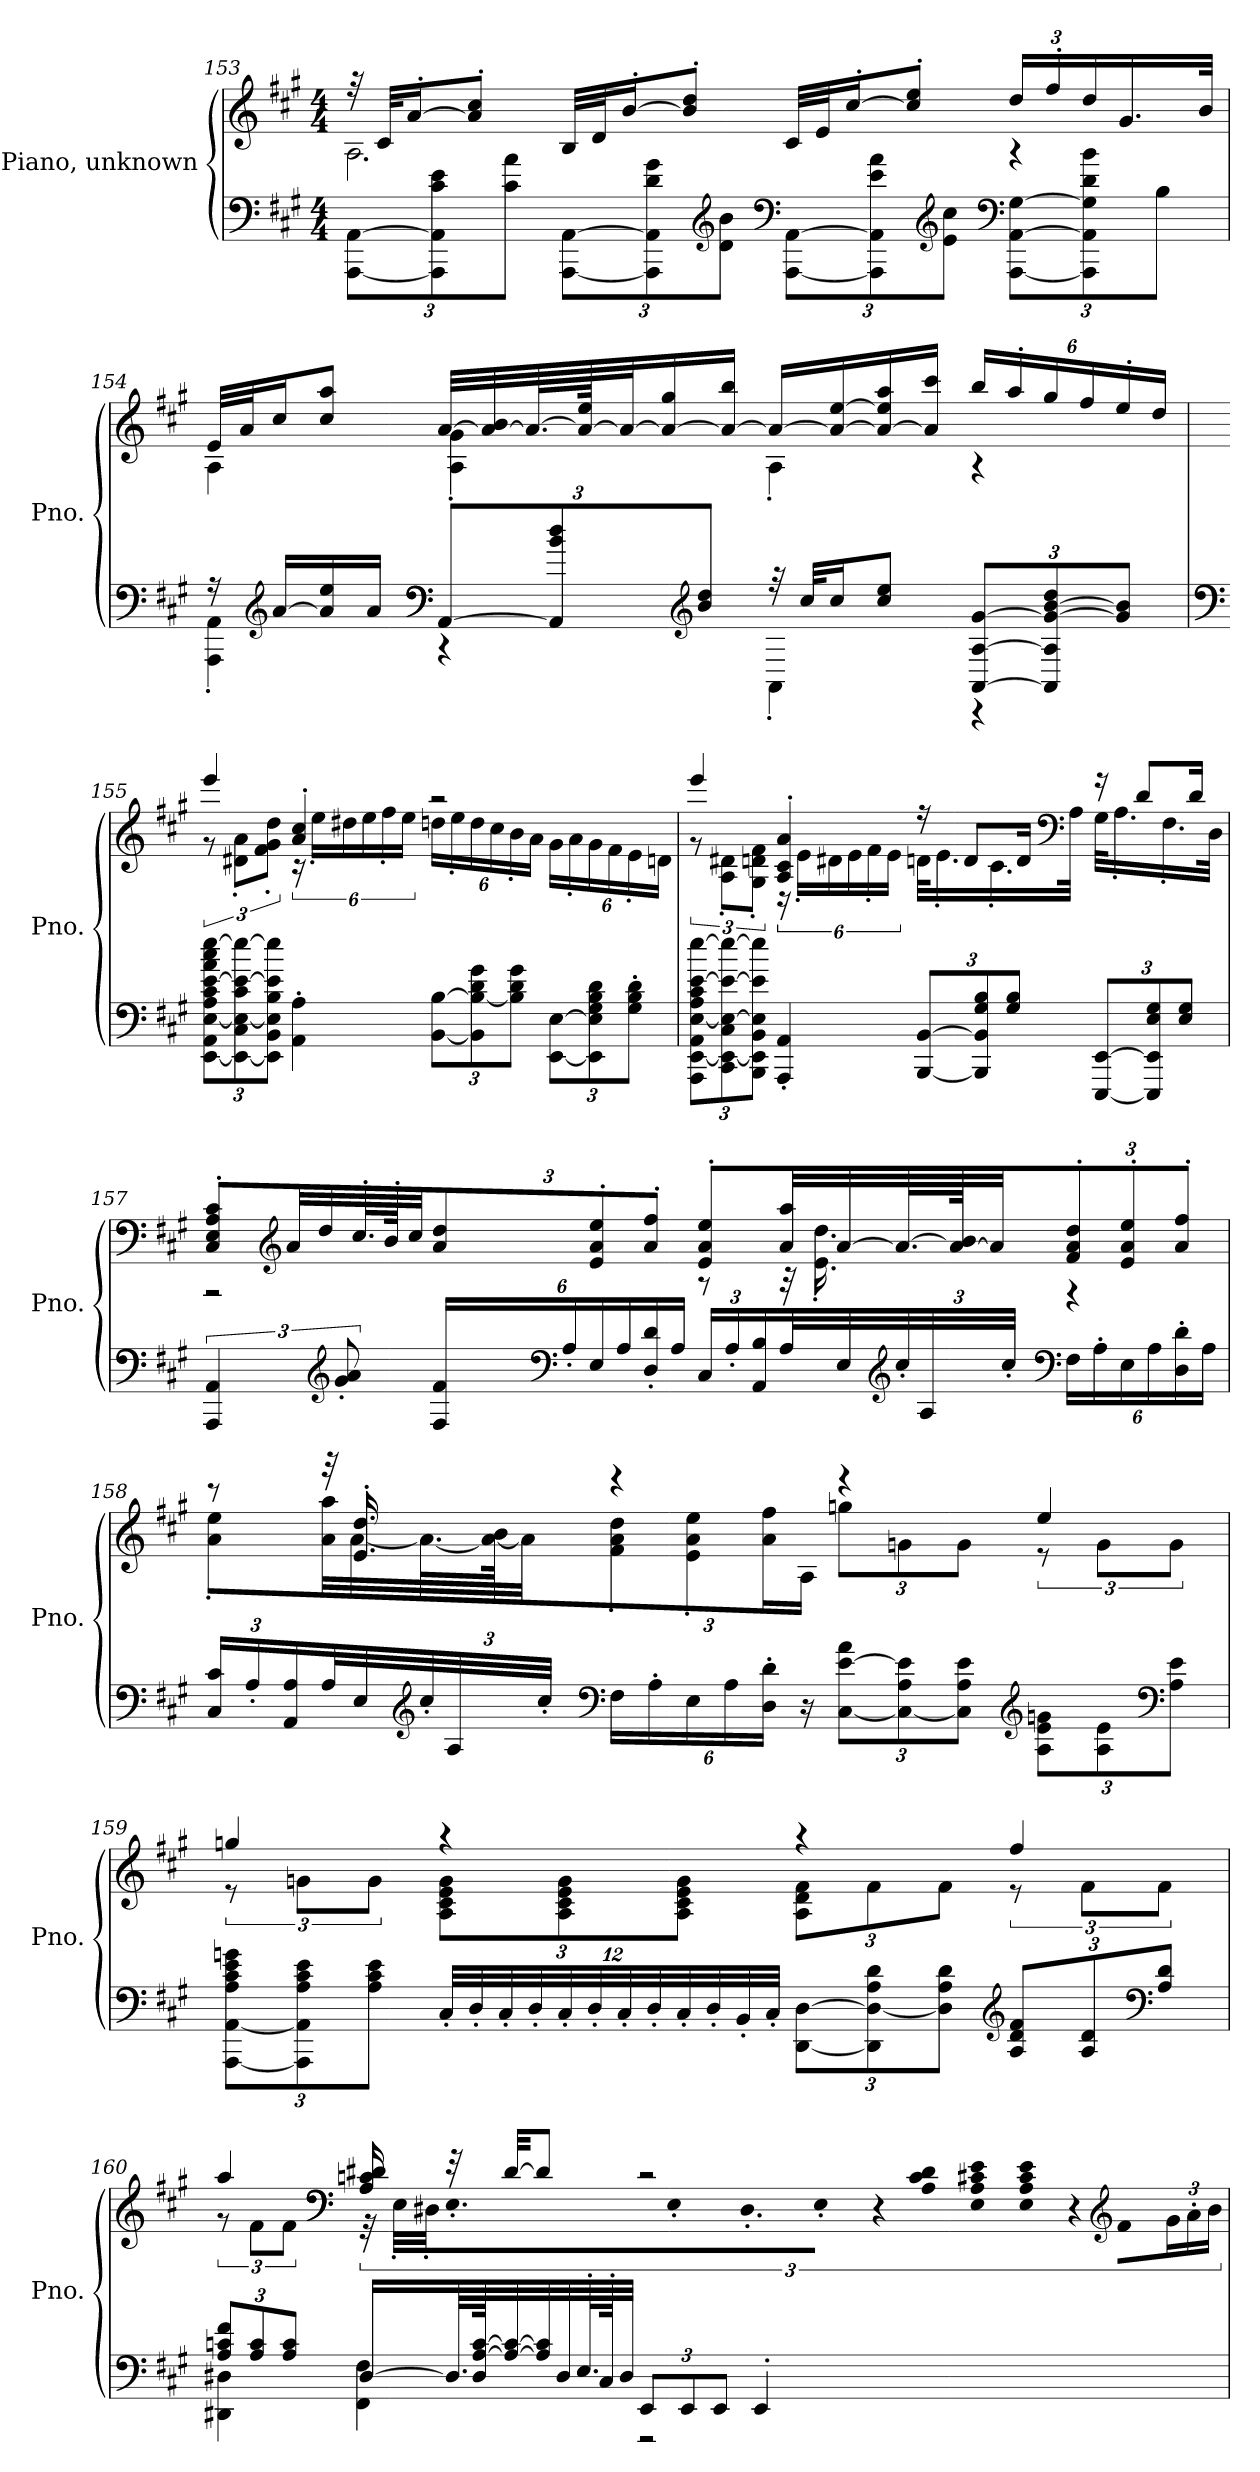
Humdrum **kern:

**kern	**kern
*part1	*part1
*staff2	*staff1
*I"Piano, unknown	*
*I'Pno.	*
!!LO:LB:g=z
*clefF4	*clefG2
*k[f#c#g#]	*k[f#c#g#]
*M4/4	*M4/4
*Xbrackettup	*
=153	=153
*	*^
[12AAA\ [12AA\L	32r	2.A\
.	32c#/KLL	.
.	[16a'/J	.
12AAA\] 12AA\] 12c#\ 12e\	.	.
.	8a/]' 8cc#/'J	.
12c#\ 12a\J	.	.
[12AAA\ [12AA\L	32B/LLL	.
.	32d/J	.
.	[16b'/J	.
12AAA\] 12AA\] 12d\ 12g#\	.	.
.	8b/]' 8dd/'J	.
*clefG2	*	*
12d\ 12b\J	.	.
*clefF4	*	*
[12AAA\ [12AA\L	32c#/LLL	.
.	32e/J	.
.	[16cc#'/J	.
12AAA\] 12AA\] 12e\ 12a\	.	.
.	8cc#/]' 8ee/'J	.
*clefG2	*	*
12e\ 12cc#\J	.	.
*clefF4	*	*
*	*Xbrackettup	*
[12AAA\ [12AA\ [12G#\L	24dd/LL	4r
.	24ff#'/	.
12AAA\] 12AA\] 12G#\] 12d\ 12b\	24dd/	.
.	16.g#/	.
12B\J	.	.
.	32b/JJk	.
!!LO:LB:g=z	!!
=154	=154	=154
*^	*	*
16r	4AAA\' 4AA\'	32e/LLL	4A\
.	.	32a/J	.
*clefG2	*	*	*
[16a/LL	.	16cc#/J	.
16a/] 16ee/	.	8cc#/ 8aa/J	.
16a/JJ	.	.	.
*clefF4	*	*	*
[12AA/L	4r	[32a/LLL	4A\' 4g#\'
.	.	32a/_ 32b/	.
.	.	64.a/L_	.
12AA/] 12b/ 12dd/	.	.	.
.	.	128a/_ 128ee/JK	.
.	.	32a/J_	.
.	.	16a/_ 16gg#/	.
*clefG2	*	*	*
12b/ 12dd/J	.	.	.
.	.	16a/_ 16bb/JJ	.
32r	4AA'\	16a/LL_	4A'\
32cc#/KLL	.	.	.
16cc#/J	.	16a/_ [16ee/	.
8cc#/ 8ee/J	.	16a/_ 16ee/] 16aa/	.
.	.	16a/] 16ccc#/JJ	.
[12AA/ [12A/ [12g#/L	4r	24bb/LL	4r
.	.	24aa'/	.
12AA/] 12A/] 12g#/_ [12b/ 12dd/	.	24gg#/	.
.	.	24ff#/	.
12g#/] 12b/]J	.	24ee'/	.
.	.	24dd/JJ	.
*v	*v	*	*
!!LO:LB:g=z	!!
=155	=155	=155
*clefF4	*	*
*	*	*brackettup
[12EE\ 12AA\ [12E\ 12A\ 12c#\ [12e\ 12a\ 12cc#\ [12ee\L	4eee/	12r
12EE\_ 12C#\ 12E\_ 12c#\ 12e\_ 12ee\_	.	12d#X\' 12a\'L
12EE\] 12BB\ 12E\] 12B\ 12e\] 12ee\]J	.	12f#\' 12g#\' 12dd\'J
4AA\' 4A\'	4a/' 4cc#/'	24r
.	.	24ee'\LL
.	.	24dd#X\
*	*	*Xbrackettup
.	.	24ee\
.	.	24ff#'\
.	.	24ee\JJ
[12BB\ [12B\L	2r	24ddn\LL
.	.	24ee'\
12BB\] 12B\_ 12d\ 12g#\	.	24dd\
.	.	24cc#\
12B\] 12d\ 12g#\J	.	24b'\
.	.	24a\JJ
[12EE\ [12E\L	.	24g#\LL
.	.	24a'\
12EE\] 12E\] 12G#\ 12B\ 12d\	.	24g#\
.	.	24f#\
12G#\' 12B\' 12d\'J	.	24e'\
.	.	24dn\JJ
!!LO:PB:g=z	!!
=156	=156	=156
*	*	*brackettup
12AAA\ [12EE\ 12AA\ [12E\ 12A\ 12c#\ [12e\ [12ee\L	4eee/	12r
12CC#\ 12EE\_ 12C#\ 12E\_ 12e\_ 12ee\_	.	12A\' 12d#X\'L
12BBB\ 12EE\] 12BB\ 12E\] 12e\] 12ee\]J	.	12G#\' 12dn\' 12f#\'J
4AAA/' 4AA/'	4A/' 4c#/' 4a/'	24r
.	.	24e'\LL
.	.	24d#X\
*	*	*Xbrackettup
.	.	24e\
.	.	24f#'\
.	.	24e\JJ
[12BBB/ [12BB/L	16r	32dn\KLL
.	.	16.e'\
.	8d/L	.
12BBB/] 12BB/] 12G#/ 12B/	.	.
.	.	16.c#'\
12G#/ 12B/J	.	.
.	16d/Jk	.
*	*clefF4	*
.	.	32A\JJk
[12EEE/ [12EE/L	16r	32G#\KLL
.	.	16.A'\
.	8d/L	.
12EEE/] 12EE/] 12E/ 12G#/	.	.
.	.	16.F#'\
12E/ 12G#/J	.	.
.	16d/Jk	.
.	.	32D\JJk
!!LO:LB:g=z	!!
=157	=157	=157
*brackettup	*	*
6AAA/ 6AA/	8C#/' 8E/' 8A/' 8c#/'L	2r
*	*clefG2	*
.	32a/LL	.
.	32dd/	.
*clefG2	*	*
12g#/' 12a/'	.	.
.	64.cc#'/L	.
.	128b'/JK	.
.	32cc#/JJ	.
*Xbrackettup	*	*
24F#/ 24f#/LL	12a/ 12dd/	.
*clefF4	*	*
24A'/	.	.
24E/	12e/' 12a/' 12ee/'	.
24A/	.	.
24D/' 24d/'	12a/' 12ff#/'J	.
24A/JJ	.	.
24C#/LL	8e/' 8a/' 8ee/'L	8r
24A'/	.	.
24AA/ 24B/	.	.
32A/L	32a/ 32aa/LL	32r
32E/	[32a/	16.e\' 16.dd\'
*clefG2	*	*
48cc#'/	64.a/L_	.
48A/	.	.
.	128a/_ 128b/JK	.
.	32a/JJ]	.
48cc#'/JJJ	.	.
*clefF4	*	*
24F#\LL	12f#/' 12a/' 12dd/'	4r
24A'\	.	.
24E\	12e/' 12a/' 12ee/'	.
24A\	.	.
24D\' 24d\'	12a/' 12ff#/'J	.
24A\JJ	.	.
!!LO:LB:g=z	!!
=158	=158	=158
24C#/ 24c#/LL	8r	8a\' 8ee\'L
24A'/	.	.
24AA/ 24A/	.	.
32A/L	32r	32a\ 32aa\LL
32E/	16.e/' 16.dd/'	[32a\
*clefG2	*	*
48cc#'/	.	64.a\L_
48A/	.	.
.	.	128a\_ 128b\JK
.	.	32a\JJ]
48cc#'/JJJ	.	.
*clefF4	*	*
24F#\LL	4r	12f#\' 12a\' 12dd\'
24A'\	.	.
24E\	.	12e\' 12a\' 12ee\'
*brackettup	*	*
24A\	.	.
24D\' 24d\'JJ	.	24a\ 24ff#\L
24r	.	24A\JJ
*Xbrackettup	*	*
[12C#\ [12e\ 12a\L	4r	12ggn\L
12C#\_ 12A\ 12e\]	.	12gn\
12C#\] 12A\ 12e\J	.	12g\J
*clefG2	*	*
*	*	*brackettup
12A\ 12e\ 12gn\L	4ee/	12r
12A\ 12e\	.	12g\L
*clefF4	*	*
12A\ 12e\J	.	12g\J
!!LO:LB:g=z	!!
=159	=159	=159
[12AAA\ [12AA\ 12A\ 12c#\ 12e\ 12gn\L	4ggn/	12r
12AAA\] 12AA\] 12A\ 12c#\ 12e\	.	12gn\L
12A\ 12c#\ 12e\J	.	12g\J
*	*	*Xbrackettup
48C#'/LLL	4r	12A\ 12c#\ 12e\ 12g\L
48D'/	.	.
48C#'/	.	.
48D'/	.	.
48C#'/	.	12A\ 12c#\ 12e\ 12g\
48D'/	.	.
48C#'/	.	.
48D'/	.	.
48C#'/	.	12A\ 12c#\ 12e\ 12g\J
48D'/	.	.
48BB'/	.	.
48C#'/JJJ	.	.
[12DD\ [12D\L	4r	12A\ 12d\ 12f#\L
12DD\] 12D\_ 12A\ 12d\	.	12f#\
12D\] 12A\ 12d\J	.	12f#\J
*clefG2	*	*
*	*	*brackettup
12A/ 12d/ 12f#/L	4ff#/	12r
12A/ 12d/	.	12f#\L
*clefF4	*	*
12A/ 12d/J	.	12f#\J
!!LO:LB:g=z	!!
=160	=160	=160
*^	*	*
12A/ 12cn/ 12f#/L	4DD#X\ 4D#X\	4aa/	12r
12A/ 12c/	.	.	12f#\L
12A/ 12c/J	.	.	12f#\J
*	*	*clefF4	*
[16D#/LL	4FF#\ 4F#\	16A/ 16cn/ 16d#X/	48r
.	.	.	48E'\LLL
.	.	.	48D#X'\
64.D#/LL]	.	32r	32.E'\
128D#/ [128A/ [128c/JK	.	.	.
32A/_ 32c/_	.	[32d#/KKL	.
.	.	.	64E'\L
32A/] 32c/]	.	8d#/J]	64.D#'\
.	.	.	128E'\JJJJk
32D#/	.	.	32r
64.E'/L	.	.	16A\ 16c\ 16d#\
128C#'/JK	.	.	.
32D#/JJJ	.	.	.
12EE/L	2r	2r	[4E\ 4A\ 4c#X\ 4e\
12EE/	.	.	.
12EE/J	.	.	.
4EE'/	.	.	16E\ 16A\ 16c#\ 16e\
.	.	.	32r
*	*	*clefG2	*
.	.	.	32f#\KLL
*	*	*	*Xbrackettup
.	.	.	24g#\
.	.	.	24a'\
.	.	.	24b\JJ
*v	*v	*	*
*	*v	*v
=	=
*-	*-
